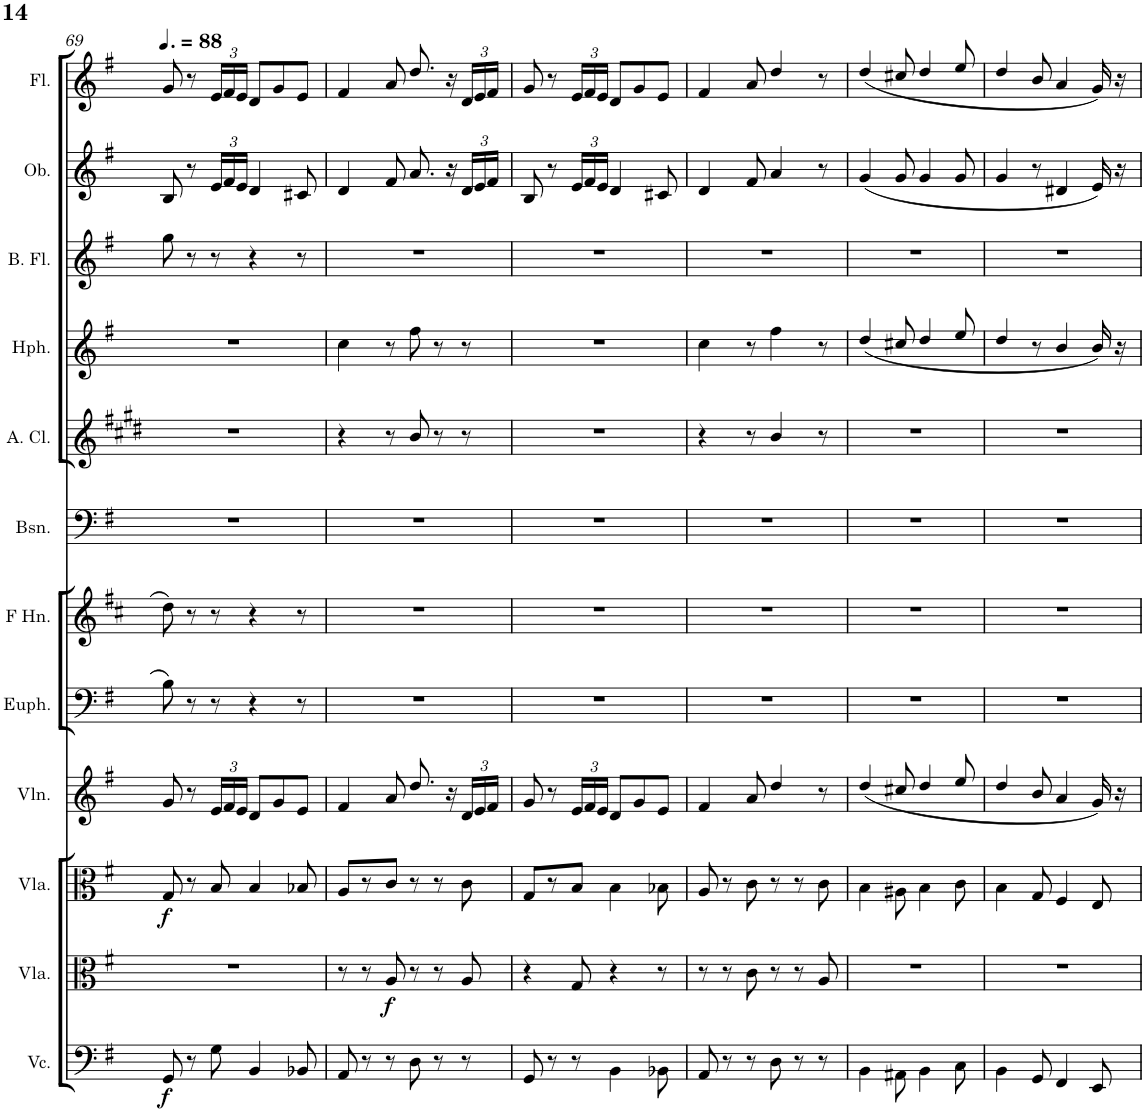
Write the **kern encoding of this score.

**kern	**dynam	**kern	**dynam	**kern	**dynam	**kern	**kern	**kern	**kern	**kern	**kern	**kern	**kern	**kern
*part12	*part12	*part11	*part11	*part10	*part10	*part9	*part8	*part7	*part6	*part5	*part4	*part3	*part2	*part1
*staff12	*staff12	*staff11	*staff11	*staff10	*staff10	*staff9	*staff8	*staff7	*staff6	*staff5	*staff4	*staff3	*staff2	*staff1
*I"Violoncello	*	*I"Viola	*	*I"Viola	*	*I"Violin	*I"Euphonium	*I"Horn in F	*I"Bassoon	*I"Alto Clarinet	*I"Heckelphone	*I"Bass Flute	*I"Oboe	*I"Flute
*I'Vc.	*	*I'Vla.	*	*I'Vla.	*	*I'Vln.	*I'Euph.	*	*I'Bsn.	*I'A. Cl.	*I'Hph.	*I'B. Fl.	*I'Ob.	*I'Fl.
!!LO:PB:g=z
*clefF4	*	*clefC3	*	*clefC3	*	*clefG2	*clefF4	*clefG2	*clefF4	*clefG2	*clefG2	*clefG2	*clefG2	*clefG2
*	*	*	*	*	*	*	*	*Trd4c7	*	*Trd5c9	*Trd7c12	*Trd7c12	*	*
*k[f#]	*	*k[f#]	*	*k[f#]	*	*k[f#]	*k[f#]	*k[f#c#]	*k[f#]	*k[f#c#g#d#]	*k[f#]	*k[f#]	*k[f#]	*k[f#]
*M6/8	*	*M6/8	*	*M6/8	*	*M6/8	*M6/8	*M6/8	*M6/8	*M6/8	*M6/8	*M6/8	*M6/8	*M6/8
*MM132	*	*MM132	*	*MM132	*	*MM132	*MM132	*MM132	*MM132	*MM132	*MM132	*MM132	*MM132	*MM132
=69	=69	=69	=69	=69	=69	=69	=69	=69	=69	=69	=69	=69	=69	=69
!	!LO:DY:b	!	!	!	!LO:DY:b	!	!	!	!	!	!	!	!	!
8GG/	f	2.r	.	8G/	f	8g/	8B\	8dd\	2.r	2.r	2.r	8gg\	8B/	8g/
8r	.	.	.	8r	.	8r	8r	8r	.	.	.	8r	8r	8r
*	*	*	*	*	*	*Xbrackettup	*	*	*	*	*	*	*Xbrackettup	*Xbrackettup
8G\	.	.	.	8B/	.	24e/LL	8r	8r	.	.	.	8r	24e/LL	24e/LL
.	.	.	.	.	.	24f#/	.	.	.	.	.	.	24f#/	24f#/
.	.	.	.	.	.	24e/JJ	.	.	.	.	.	.	24e/JJ	24e/JJ
4BB/	.	.	.	4B/	.	8d/L	4r	4r	.	.	.	4r	4d/	8d/L
.	.	.	.	.	.	8g/	.	.	.	.	.	.	.	8g/
8BB-X/	.	.	.	8B-X/	.	8e/J	8r	8r	.	.	.	8r	8c#X/	8e/J
=70	=70	=70	=70	=70	=70	=70	=70	=70	=70	=70	=70	=70	=70	=70
8AA/	.	8r	.	8A/L	.	4f#/	2.r	2.r	2.r	4r	4cc\	2.r	4d/	4f#/
8r	.	8r	.	8r	.	.	.	.	.	.	.	.	.	.
!	!	!	!LO:DY:b	!	!	!	!	!	!	!	!	!	!	!
8r	.	8A/	f	8c/J	.	8a/	.	.	.	8r	8r	.	8f#/	8a/
8D\	.	8r	.	8r	.	8.dd/	.	.	.	8b/	8ff#\	.	8.a/	8.dd/
8r	.	8r	.	8r	.	.	.	.	.	8r	8r	.	.	.
.	.	.	.	.	.	16r	.	.	.	.	.	.	16r	16r
8r	.	8A/	.	8c\	.	24d/LL	.	.	.	8r	8r	.	24d/LL	24d/LL
.	.	.	.	.	.	24e/	.	.	.	.	.	.	24e/	24e/
.	.	.	.	.	.	24f#/JJ	.	.	.	.	.	.	24f#/JJ	24f#/JJ
=71	=71	=71	=71	=71	=71	=71	=71	=71	=71	=71	=71	=71	=71	=71
8GG/	.	4r	.	8G/L	.	8g/	2.r	2.r	2.r	2.r	2.r	2.r	8B/	8g/
8r	.	.	.	8r	.	8r	.	.	.	.	.	.	8r	8r
8r	.	8G/	.	8B/J	.	24e/LL	.	.	.	.	.	.	24e/LL	24e/LL
.	.	.	.	.	.	24f#/	.	.	.	.	.	.	24f#/	24f#/
.	.	.	.	.	.	24e/JJ	.	.	.	.	.	.	24e/JJ	24e/JJ
4BB\	.	4r	.	4B\	.	8d/L	.	.	.	.	.	.	4d/	8d/L
.	.	.	.	.	.	8g/	.	.	.	.	.	.	.	8g/
8BB-X\	.	8r	.	8B-X\	.	8e/J	.	.	.	.	.	.	8c#X/	8e/J
=72	=72	=72	=72	=72	=72	=72	=72	=72	=72	=72	=72	=72	=72	=72
8AA/	.	8r	.	8A/	.	4f#/	2.r	2.r	2.r	4r	4cc\	2.r	4d/	4f#/
8r	.	8r	.	8r	.	.	.	.	.	.	.	.	.	.
8r	.	8c\	.	8c\	.	8a/	.	.	.	8r	8r	.	8f#/	8a/
8D\	.	8r	.	8r	.	4dd/	.	.	.	4b/	4ff#\	.	4a/	4dd/
8r	.	8r	.	8r	.	.	.	.	.	.	.	.	.	.
8r	.	8A/	.	8c\	.	8r	.	.	.	8r	8r	.	8r	8r
=73	=73	=73	=73	=73	=73	=73	=73	=73	=73	=73	=73	=73	=73	=73
4BB\	.	2.r	.	4B\	.	(4dd/	2.r	2.r	2.r	2.r	(4dd/	2.r	(4g/	(4dd/
8AA#X\	.	.	.	8A#X\	.	8cc#X/	.	.	.	.	8cc#X/	.	8g/	8cc#X/
4BB\	.	.	.	4B\	.	4dd/	.	.	.	.	4dd/	.	4g/	4dd/
8C\	.	.	.	8c\	.	8ee/	.	.	.	.	8ee/	.	8g/	8ee/
=74	=74	=74	=74	=74	=74	=74	=74	=74	=74	=74	=74	=74	=74	=74
4BB\	.	2.r	.	4B\	.	4dd/	2.r	2.r	2.r	2.r	4dd/	2.r	4g/	4dd/
8GG/	.	.	.	8G/	.	8b/	.	.	.	.	8r	.	8r	8b/
4FF#/	.	.	.	4F#/	.	4a/	.	.	.	.	4b/	.	4d#X/	4a/
8EE/	.	.	.	8E/	.	16g/)	.	.	.	.	16b/)	.	16e/)	16g/)
.	.	.	.	.	.	16r	.	.	.	.	16r	.	16r	16r
=	=	=	=	=	=	=	=	=	=	=	=	=	=	=
*-	*-	*-	*-	*-	*-	*-	*-	*-	*-	*-	*-	*-	*-	*-
